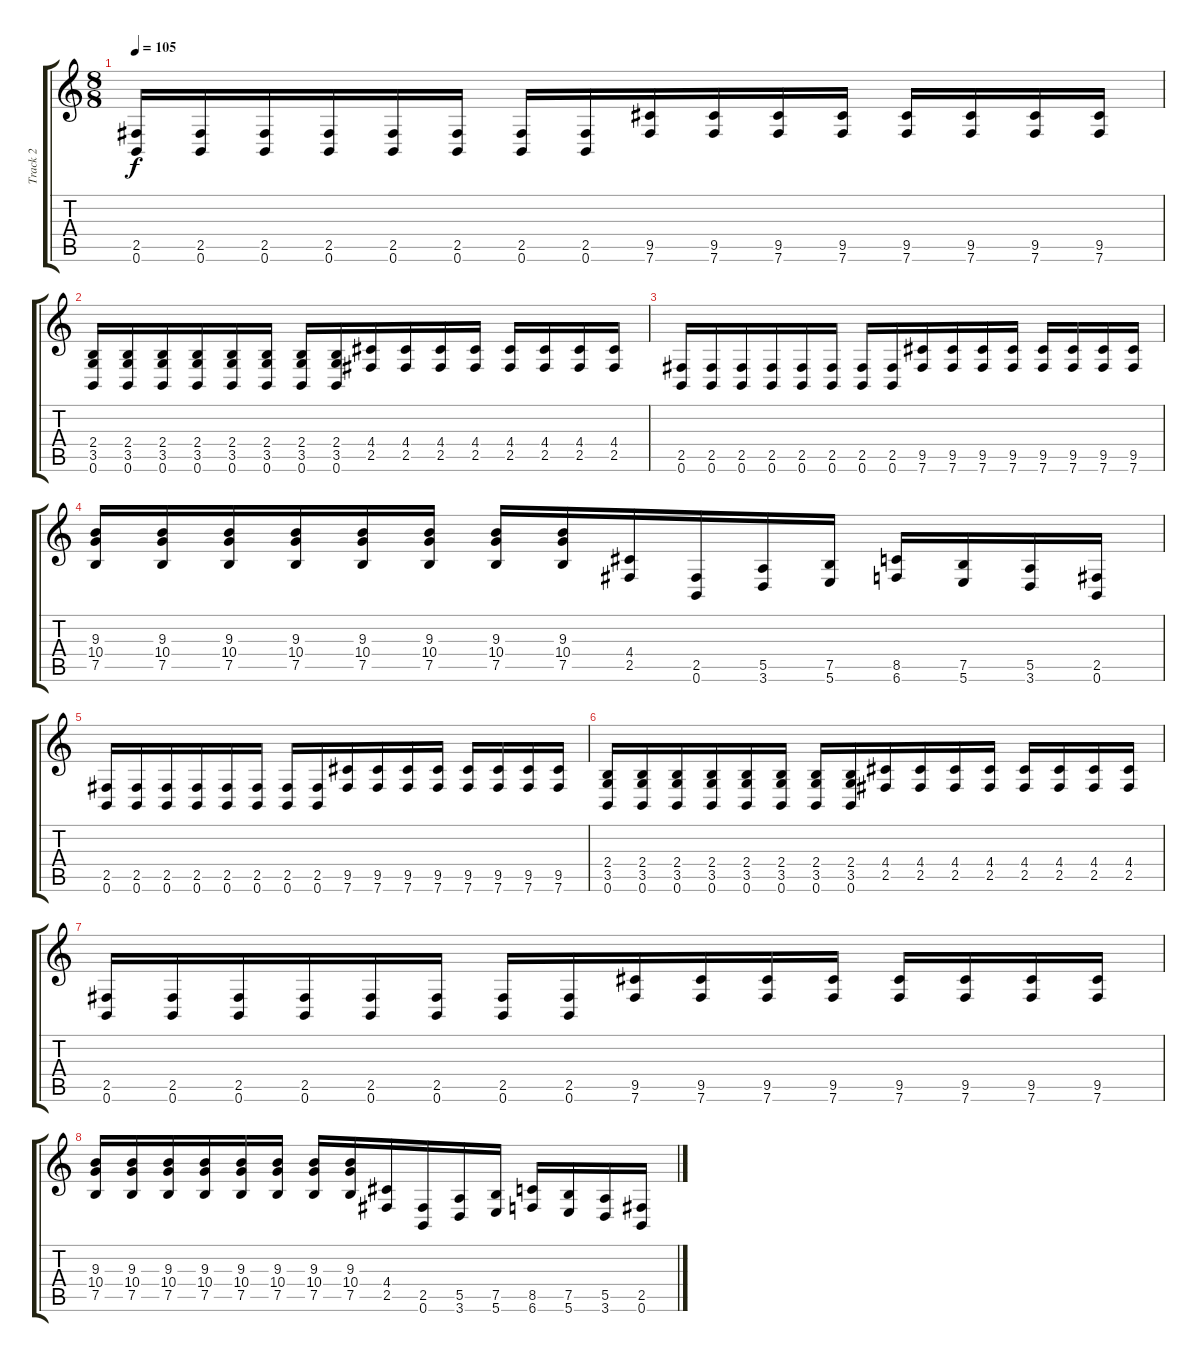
\track ("Track 2" "Track 2") {instrument distortionguitar}
\staff {score tabs}
\tuning (B3 Gb3 D3 A2 E2 B1) {hide}
\ts (8 8)
\tempo 105
\clef g2
\ks c
(2.5 0.6).16{dy f} (2.5 0.6).16 (2.5 0.6).16 (2.5 0.6).16 (2.5 0.6).16 (2.5 0.6).16 (2.5 0.6).16 (2.5 0.6).16 (9.5 7.6).16 (9.5 7.6).16 (9.5 7.6).16 (9.5 7.6).16 (9.5 7.6).16 (9.5 7.6).16 (9.5 7.6).16 (9.5 7.6).16 |
(2.4 3.5 0.6).16 (2.4 3.5 0.6).16 (2.4 3.5 0.6).16 (2.4 3.5 0.6).16 (2.4 3.5 0.6).16 (2.4 3.5 0.6).16 (2.4 3.5 0.6).16 (2.4 3.5 0.6).16 (4.4 2.5).16 (4.4 2.5).16 (4.4 2.5).16 (4.4 2.5).16 (4.4 2.5).16 (4.4 2.5).16 (4.4 2.5).16 (4.4 2.5).16 |
(2.5 0.6).16 (2.5 0.6).16 (2.5 0.6).16 (2.5 0.6).16 (2.5 0.6).16 (2.5 0.6).16 (2.5 0.6).16 (2.5 0.6).16 (9.5 7.6).16 (9.5 7.6).16 (9.5 7.6).16 (9.5 7.6).16 (9.5 7.6).16 (9.5 7.6).16 (9.5 7.6).16 (9.5 7.6).16 |
(9.3 10.4 7.5).16 (9.3 10.4 7.5).16 (9.3 10.4 7.5).16 (9.3 10.4 7.5).16 (9.3 10.4 7.5).16 (9.3 10.4 7.5).16 (9.3 10.4 7.5).16 (9.3 10.4 7.5).16 (4.4 2.5).16 (2.5 0.6).16 (5.5 3.6).16 (7.5 5.6).16 (8.5 6.6).16 (7.5 5.6).16 (5.5 3.6).16 (2.5 0.6).16 |
(2.5 0.6).16 (2.5 0.6).16 (2.5 0.6).16 (2.5 0.6).16 (2.5 0.6).16 (2.5 0.6).16 (2.5 0.6).16 (2.5 0.6).16 (9.5 7.6).16 (9.5 7.6).16 (9.5 7.6).16 (9.5 7.6).16 (9.5 7.6).16 (9.5 7.6).16 (9.5 7.6).16 (9.5 7.6).16 |
(2.4 3.5 0.6).16 (2.4 3.5 0.6).16 (2.4 3.5 0.6).16 (2.4 3.5 0.6).16 (2.4 3.5 0.6).16 (2.4 3.5 0.6).16 (2.4 3.5 0.6).16 (2.4 3.5 0.6).16 (4.4 2.5).16 (4.4 2.5).16 (4.4 2.5).16 (4.4 2.5).16 (4.4 2.5).16 (4.4 2.5).16 (4.4 2.5).16 (4.4 2.5).16 |
(2.5 0.6).16 (2.5 0.6).16 (2.5 0.6).16 (2.5 0.6).16 (2.5 0.6).16 (2.5 0.6).16 (2.5 0.6).16 (2.5 0.6).16 (9.5 7.6).16 (9.5 7.6).16 (9.5 7.6).16 (9.5 7.6).16 (9.5 7.6).16 (9.5 7.6).16 (9.5 7.6).16 (9.5 7.6).16 |
(9.3 10.4 7.5).16 (9.3 10.4 7.5).16 (9.3 10.4 7.5).16 (9.3 10.4 7.5).16 (9.3 10.4 7.5).16 (9.3 10.4 7.5).16 (9.3 10.4 7.5).16 (9.3 10.4 7.5).16 (4.4 2.5).16 (2.5 0.6).16 (5.5 3.6).16 (7.5 5.6).16 (8.5 6.6).16 (7.5 5.6).16 (5.5 3.6).16 (2.5 0.6).16
